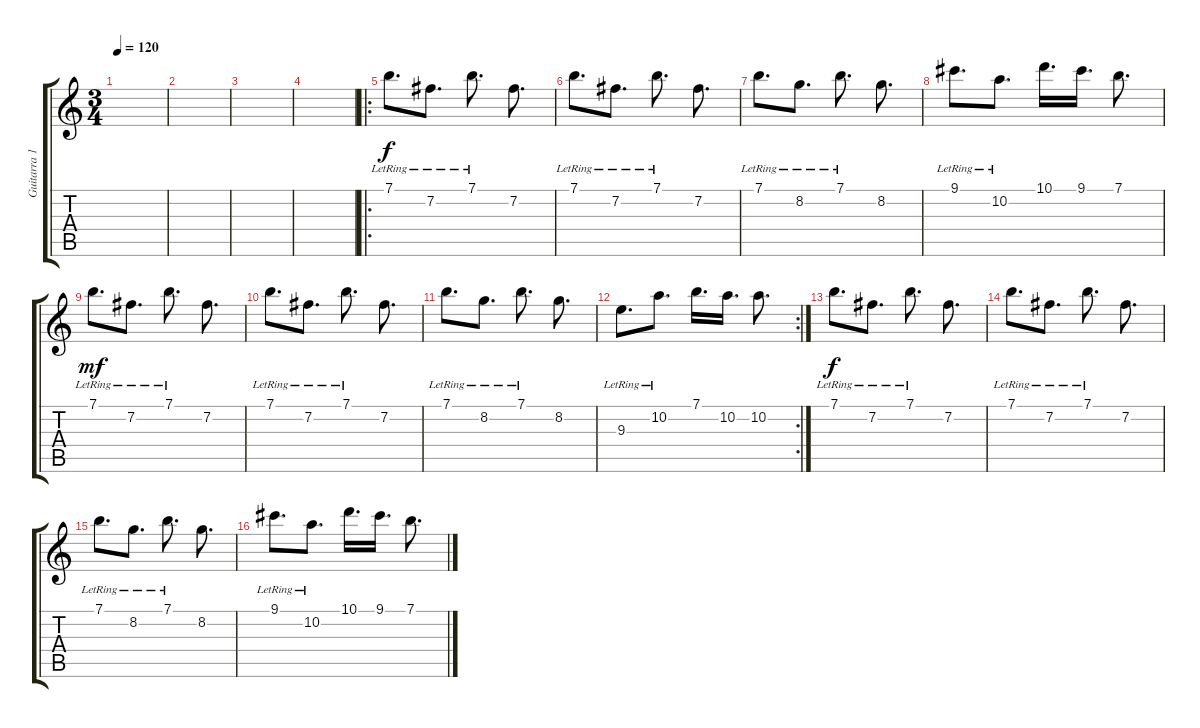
\track ("Guitarra 1" "Guitarra 1") {instrument distortionguitar}
\staff {score tabs}
\tuning (E4 B3 G3 D3 A2 E2) {hide}
\ts (3 4)
\tempo 120
\clef g2
\ks c
|
|
|
|
\ro
7.1{lr}.8{d} 7.2{lr}.8{d} 7.1{lr}.8{d} 7.2.8{d} |
7.1{lr}.8{d} 7.2{lr}.8{d} 7.1{lr}.8{d} 7.2.8{d} |
7.1{lr}.8{d} 8.2{lr}.8{d} 7.1{lr}.8{d} 8.2.8{d} |
9.1{lr}.8{d} 10.2{lr}.8{d} 10.1.16{d} 9.1.16{d} 7.1.8{d} |
7.1{lr}.8{d dy mf} 7.2{lr}.8{d} 7.1{lr}.8{d} 7.2.8{d} |
7.1{lr}.8{d} 7.2{lr}.8{d} 7.1{lr}.8{d} 7.2.8{d} |
7.1{lr}.8{d} 8.2{lr}.8{d} 7.1{lr}.8{d} 8.2.8{d} |
\rc 2
9.3{lr}.8{d} 10.2{lr}.8{d} 7.1.16{d} 10.2.16{d} 10.2.8{d} |
7.1{lr}.8{d dy f} 7.2{lr}.8{d} 7.1{lr}.8{d} 7.2.8{d} |
7.1{lr}.8{d} 7.2{lr}.8{d} 7.1{lr}.8{d} 7.2.8{d} |
7.1{lr}.8{d} 8.2{lr}.8{d} 7.1{lr}.8{d} 8.2.8{d} |
9.1{lr}.8{d} 10.2{lr}.8{d} 10.1.16{d} 9.1.16{d} 7.1.8{d}
